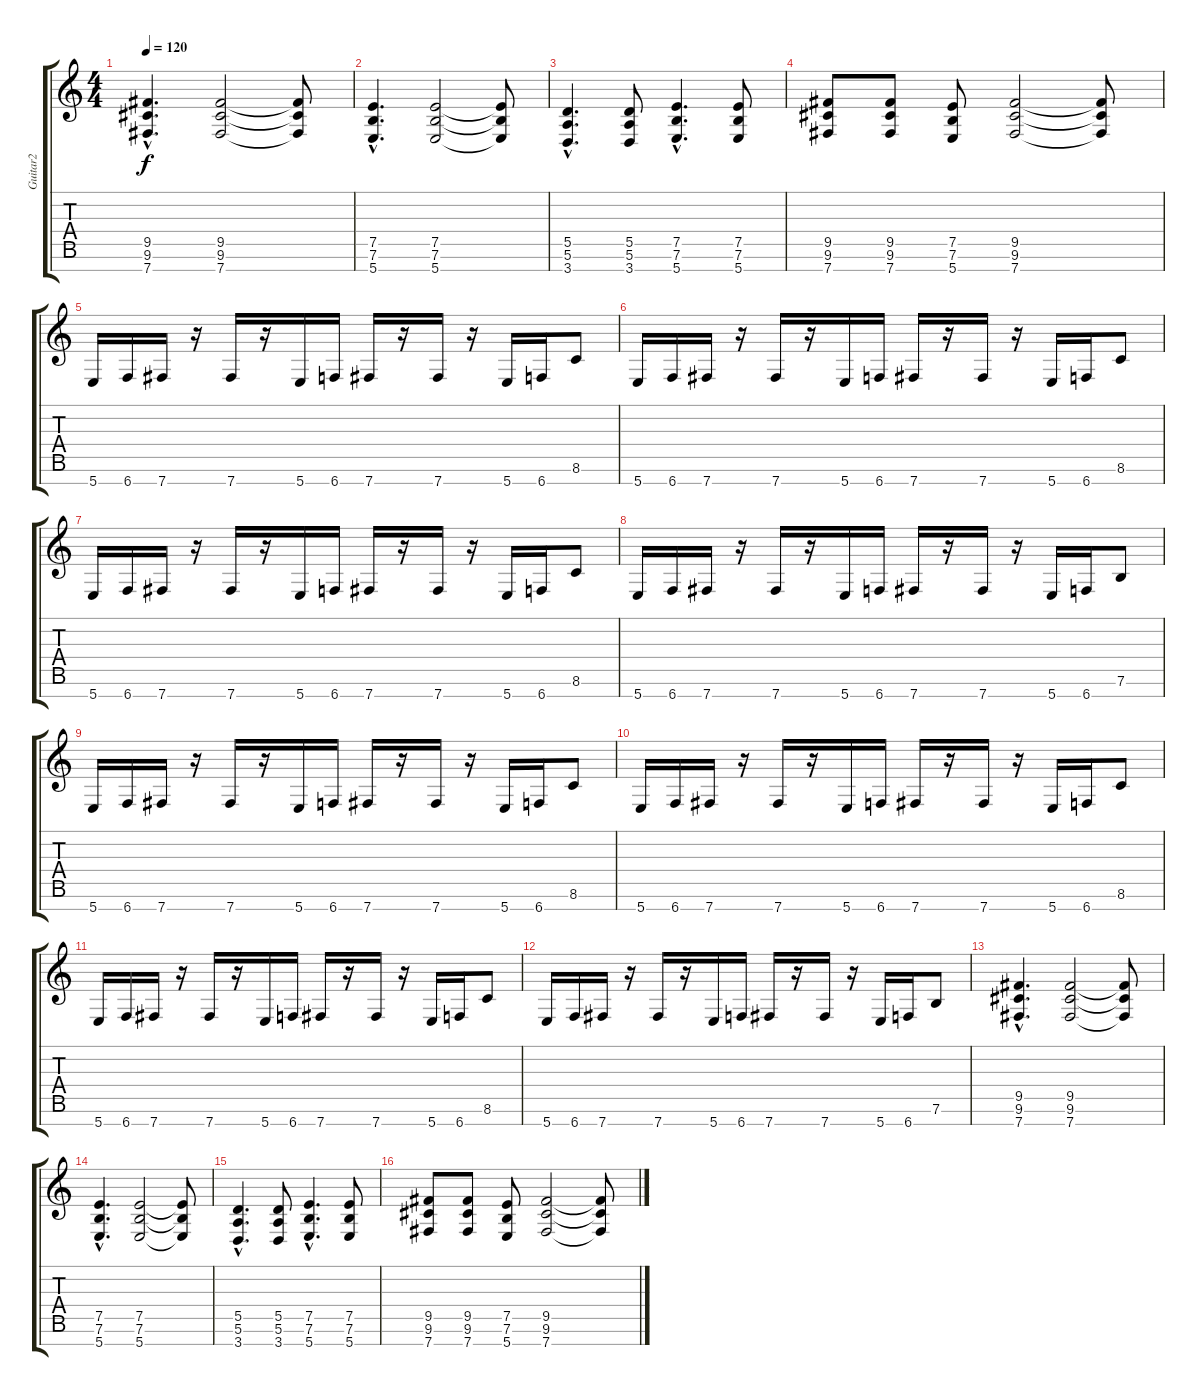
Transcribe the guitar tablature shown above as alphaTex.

\track ("Guitar2" "Guitar2") {instrument distortionguitar}
\staff {score tabs}
\tuning (E4 B3 G3 D3 A2 E2 B1) {hide}
\ts (4 4)
\tempo 120
\clef g2
\ks c
(9.5{hac} 9.6{hac} 7.7{hac}).4{d dy f} (9.5 9.6 7.7).2 (9.5{t} 9.6{t} 7.7{t}).8 |
(7.5{hac} 7.6{hac} 5.7{hac}).4{d} (7.5 7.6 5.7).2 (7.5{t} 7.6{t} 5.7{t}).8 |
(5.5{hac} 5.6{hac} 3.7{hac}).4{d} (5.5 5.6 3.7).8 (7.5{hac} 7.6{hac} 5.7{hac}).4{d} (7.5 7.6 5.7).8 |
(9.5 9.6 7.7).8 (9.5 9.6 7.7).8 (7.5 7.6 5.7).8 (9.5 9.6 7.7).2 (9.5{t} 9.6{t} 7.7{t}).8 |
5.7.16 6.7.16 7.7.16 r.16 7.7.16 r.16 5.7.16 6.7.16 7.7.16 r.16 7.7.16 r.16 5.7.16 6.7.16 8.6.8 |
5.7.16 6.7.16 7.7.16 r.16 7.7.16 r.16 5.7.16 6.7.16 7.7.16 r.16 7.7.16 r.16 5.7.16 6.7.16 8.6.8 |
5.7.16 6.7.16 7.7.16 r.16 7.7.16 r.16 5.7.16 6.7.16 7.7.16 r.16 7.7.16 r.16 5.7.16 6.7.16 8.6.8 |
5.7.16 6.7.16 7.7.16 r.16 7.7.16 r.16 5.7.16 6.7.16 7.7.16 r.16 7.7.16 r.16 5.7.16 6.7.16 7.6.8 |
5.7.16 6.7.16 7.7.16 r.16 7.7.16 r.16 5.7.16 6.7.16 7.7.16 r.16 7.7.16 r.16 5.7.16 6.7.16 8.6.8 |
5.7.16 6.7.16 7.7.16 r.16 7.7.16 r.16 5.7.16 6.7.16 7.7.16 r.16 7.7.16 r.16 5.7.16 6.7.16 8.6.8 |
5.7.16 6.7.16 7.7.16 r.16 7.7.16 r.16 5.7.16 6.7.16 7.7.16 r.16 7.7.16 r.16 5.7.16 6.7.16 8.6.8 |
5.7.16 6.7.16 7.7.16 r.16 7.7.16 r.16 5.7.16 6.7.16 7.7.16 r.16 7.7.16 r.16 5.7.16 6.7.16 7.6.8 |
(9.5{hac} 9.6{hac} 7.7{hac}).4{d} (9.5 9.6 7.7).2 (9.5{t} 9.6{t} 7.7{t}).8 |
(7.5{hac} 7.6{hac} 5.7{hac}).4{d} (7.5 7.6 5.7).2 (7.5{t} 7.6{t} 5.7{t}).8 |
(5.5{hac} 5.6{hac} 3.7{hac}).4{d} (5.5 5.6 3.7).8 (7.5{hac} 7.6{hac} 5.7{hac}).4{d} (7.5 7.6 5.7).8 |
(9.5 9.6 7.7).8 (9.5 9.6 7.7).8 (7.5 7.6 5.7).8 (9.5 9.6 7.7).2 (9.5{t} 9.6{t} 7.7{t}).8
